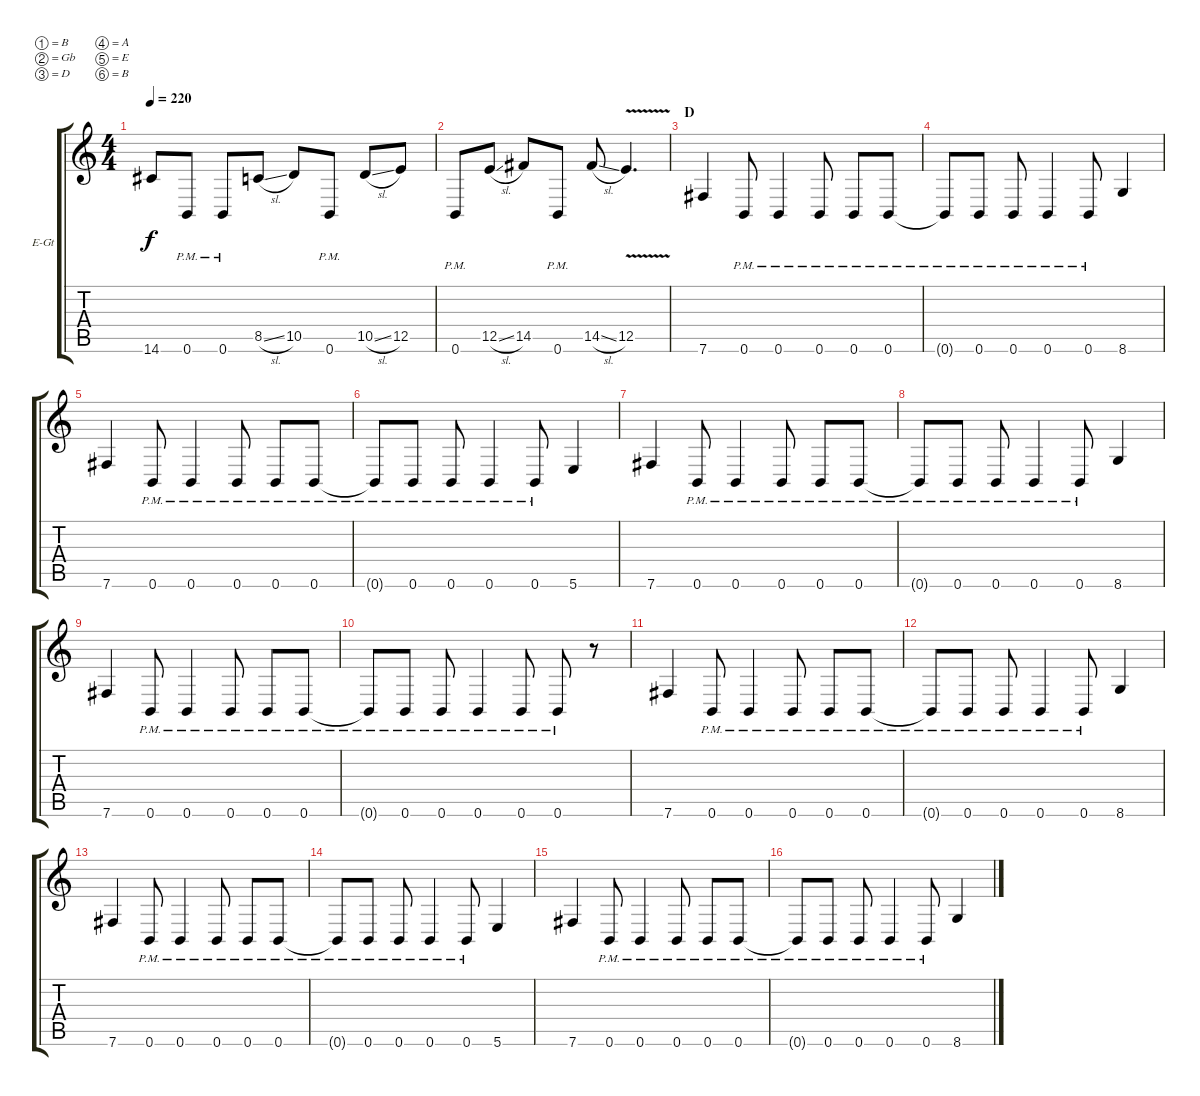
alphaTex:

\bracketExtendMode groupsimilarinstruments
\firstSystemTrackNameOrientation horizontal
\otherSystemsTrackNameOrientation horizontal
\track ("Rhythm Guitar" "E-Gt") {instrument distortionguitar}
\staff {score tabs}
\tuning (B3 Gb3 D3 A2 E2 B1)
\ts (4 4)
\tempo 220
\clef g2
\ks c
14.6.8{dy f} 0.6{pm}.8 0.6{pm}.8 8.5{sl}.8 10.5.8 0.6{pm}.8 10.5{sl}.8 12.5.8 |
0.6{pm}.8 12.5{sl}.8 14.5.8 0.6{pm}.8 14.5{sl}.8 12.5{v}.4{d} |
\section ("" "D")
7.6.4 0.6{pm}.8 0.6{pm}.4 0.6{pm}.8 0.6{pm}.8 0.6{pm}.8 |
0.6{pm t}.8 0.6{pm}.8 0.6{pm}.8 0.6{pm}.4 0.6{pm}.8 8.6.4 |
7.6.4 0.6{pm}.8 0.6{pm}.4 0.6{pm}.8 0.6{pm}.8 0.6{pm}.8 |
0.6{pm t}.8 0.6{pm}.8 0.6{pm}.8 0.6{pm}.4 0.6{pm}.8 5.6.4 |
7.6.4 0.6{pm}.8 0.6{pm}.4 0.6{pm}.8 0.6{pm}.8 0.6{pm}.8 |
0.6{pm t}.8 0.6{pm}.8 0.6{pm}.8 0.6{pm}.4 0.6{pm}.8 8.6.4 |
7.6.4 0.6{pm}.8 0.6{pm}.4 0.6{pm}.8 0.6{pm}.8 0.6{pm}.8 |
0.6{pm t}.8 0.6{pm}.8 0.6{pm}.8 0.6{pm}.4 0.6{pm}.8 0.6{pm}.8 r.8 |
7.6.4 0.6{pm}.8 0.6{pm}.4 0.6{pm}.8 0.6{pm}.8 0.6{pm}.8 |
0.6{pm t}.8 0.6{pm}.8 0.6{pm}.8 0.6{pm}.4 0.6{pm}.8 8.6.4 |
7.6.4 0.6{pm}.8 0.6{pm}.4 0.6{pm}.8 0.6{pm}.8 0.6{pm}.8 |
0.6{pm t}.8 0.6{pm}.8 0.6{pm}.8 0.6{pm}.4 0.6{pm}.8 5.6.4 |
7.6.4 0.6{pm}.8 0.6{pm}.4 0.6{pm}.8 0.6{pm}.8 0.6{pm}.8 |
0.6{pm t}.8 0.6{pm}.8 0.6{pm}.8 0.6{pm}.4 0.6{pm}.8 8.6.4
